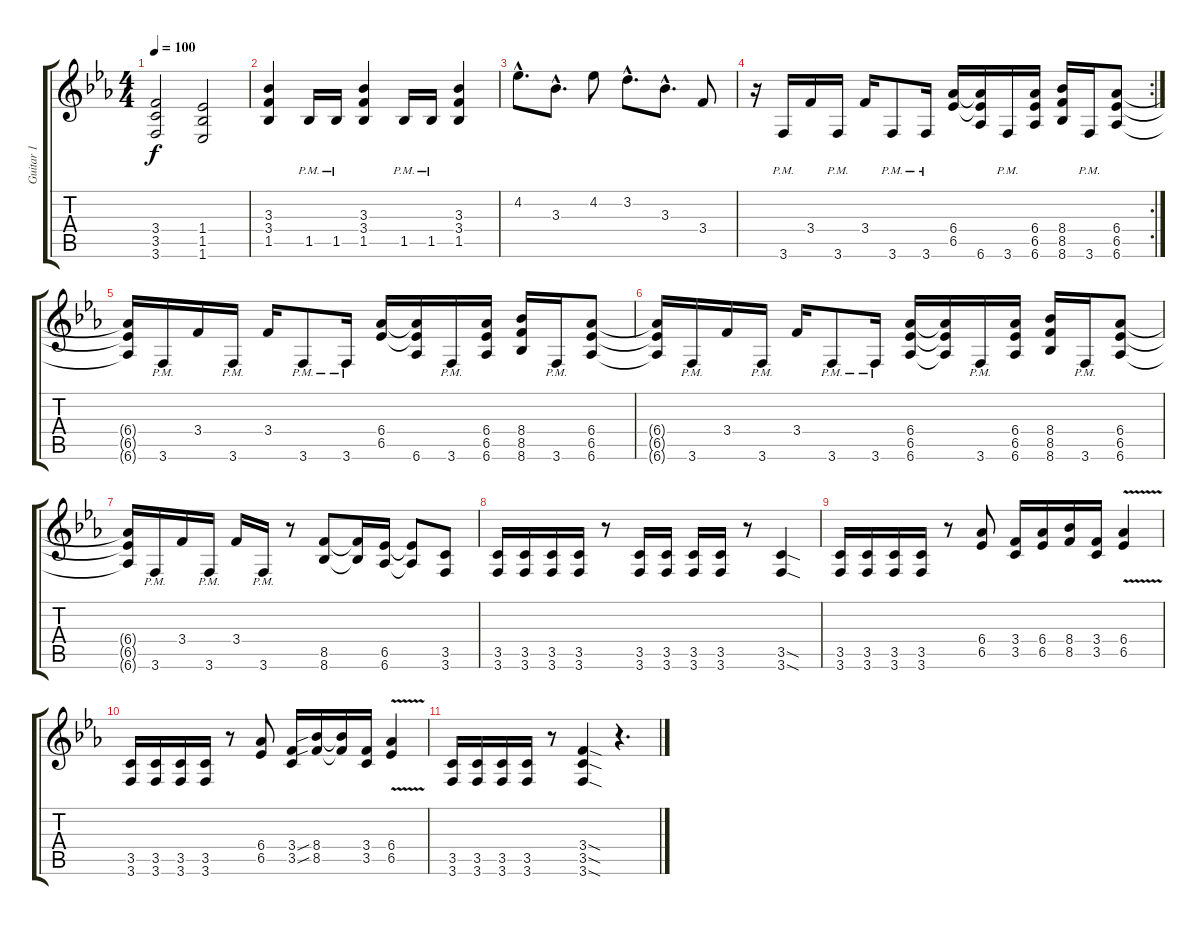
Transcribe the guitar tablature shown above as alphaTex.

\track ("Guitar 1" "Guitar 1") {instrument distortionguitar}
\staff {score tabs}
\tuning (E4 B3 G3 D3 A2 D2) {hide}
\ts (4 4)
\tempo 100
\clef g2
\ks eb
(3.4 3.5 3.6).2{dy f} (1.4 1.5 1.6).2 |
(3.3 3.4 1.5).4 1.5{pm}.16 1.5{pm}.16 (3.3 3.4 1.5).4 1.5{pm}.16 1.5{pm}.16 (3.3 3.4 1.5).4 |
4.2{hac}.8{d} 3.3{hac}.8{d} 4.2.8 3.2{hac}.8{d} 3.3{hac}.8{d} 3.4.8 |
\rc 2
r.16 3.6{pm}.16 3.4.16 3.6{pm}.16 3.4.16 3.6{pm}.8 3.6{pm}.16 (6.4 6.5).16 (6.4{t} 6.5{t} 6.6).16 3.6{pm}.16 (6.4 6.5 6.6).16 (8.4 8.5 8.6).16 3.6{pm}.16 (6.4 6.5 6.6).8 |
(6.4{t} 6.5{t} 6.6{t}).16 3.6{pm}.16 3.4.16 3.6{pm}.16 3.4.16 3.6{pm}.8 3.6{pm}.16 (6.4 6.5).16 (6.4{t} 6.5{t} 6.6).16 3.6{pm}.16 (6.4 6.5 6.6).16 (8.4 8.5 8.6).16 3.6{pm}.16 (6.4 6.5 6.6).8 |
(6.4{t} 6.5{t} 6.6{t}).16 3.6{pm}.16 3.4.16 3.6{pm}.16 3.4.16 3.6{pm}.8 3.6{pm}.16 (6.4 6.5 6.6).16 (6.4{t} 6.5{t} 6.6{t}).16 3.6{pm}.16 (6.4 6.5 6.6).16 (8.4 8.5 8.6).16 3.6{pm}.16 (6.4 6.5 6.6).8 |
(6.4{t} 6.5{t} 6.6{t}).16 3.6{pm}.16 3.4.16 3.6{pm}.16 3.4.16 3.6{pm}.16 r.8 (8.5 8.6).8 (8.5{t} 8.6{t}).16 (6.5 6.6).16 (6.5{t} 6.6{t}).8 (3.5 3.6).8 |
(3.5 3.6).16 (3.5 3.6).16 (3.5 3.6).16 (3.5 3.6).16 r.8 (3.5 3.6).16 (3.5 3.6).16 (3.5 3.6).16 (3.5 3.6).16 r.8 (3.5{sod} 3.6{sod}).4 |
(3.5 3.6).16 (3.5 3.6).16 (3.5 3.6).16 (3.5 3.6).16 r.8 (6.4 6.5).8 (3.4 3.5).16 (6.4 6.5).16 (8.4 8.5).16 (3.4 3.5).16 (6.4{v} 6.5{v}).4 |
(3.5 3.6).16 (3.5 3.6).16 (3.5 3.6).16 (3.5 3.6).16 r.8 (6.4 6.5).8 (3.4 3.5).16 (8.4{sib} 8.5{sib}).16 (8.4{t} 8.5{t}).16 (3.4 3.5).16 (6.4{v} 6.5{v}).4 |
(3.5 3.6).16 (3.5 3.6).16 (3.5 3.6).16 (3.5 3.6).16 r.8 (3.4{sod} 3.5{sod} 3.6{sod}).4 r.4{d}
